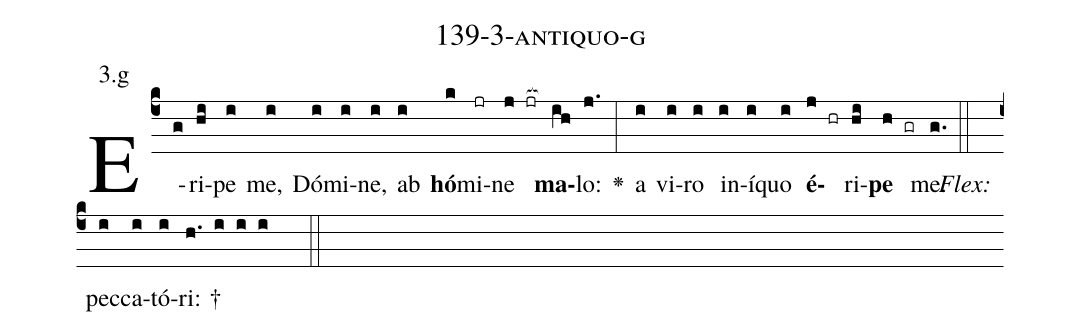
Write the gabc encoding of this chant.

name: 139-3-antiquo-g;
annotation: 3.g;
%%
(c4)E(g)ri(hi)pe(i) me,(i) Dó(i)mi(i)ne,(i) ab(i) <b>hó</b>(k)mi(jr)ne(j jr[ocb:1{]) <b>ma</b>(ih[ocb:0}])lo:(j.) <v>\greheightstar</v>(:) a(i) vi(i)ro(i) in(i)í(i)quo(i) <b>é</b>(j hr)ri(hi)<b>pe</b>(h gr) me.(g.) (::)
<i>Flex:</i>()  pec(i)ca(i)tó(i)ri: †(h. i i i  ::)

%E(i) u(i) o(j) u(hi) a(h) e.(g.) (::)
